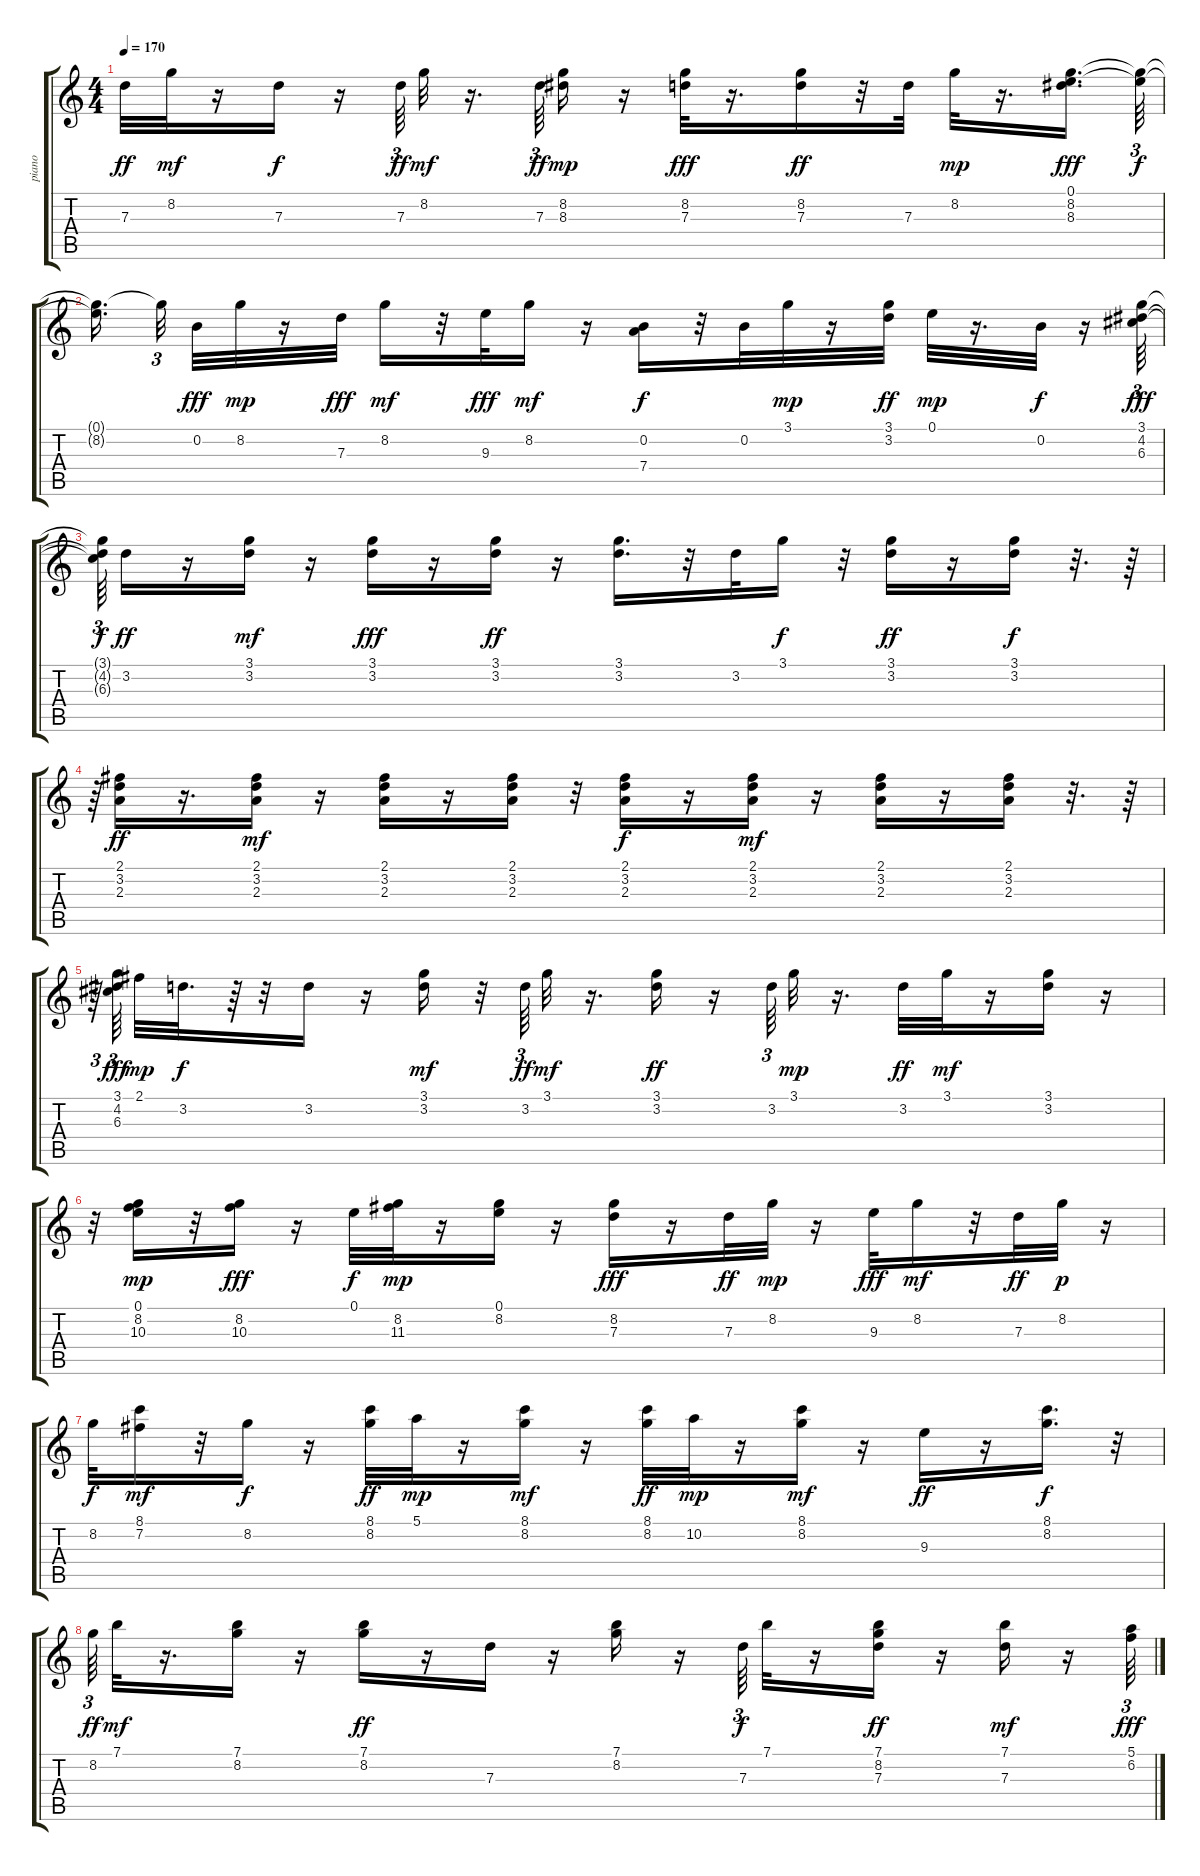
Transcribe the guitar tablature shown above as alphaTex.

\track ("piano   " "piano   ") {instrument electricguitarjazz}
\staff {score tabs}
\tuning (E4 B3 G3 D3 A2 E2) {hide}
\ts (4 4)
\tempo 170
\clef g2
\ks c
7.3.32{dy ff} 8.2.32{dy mf} r.16 7.3.16{dy f} r.16 7.3.64{tu (3 2) dy ff} 8.2.32{dy mf} r.16{d} 7.3.64{tu (3 2) dy ff} (8.2 8.3).16{dy mp} r.16 (8.2 7.3).32{dy fff} r.16{d} (8.2 7.3).16{dy ff} r.32 7.3.32 8.2.32{dy mp} r.16{d} (0.1 8.2 8.3).16{d dy fff} (0.1{t} 8.2{t}).64{tu (3 2) dy f} |
(0.1{t} 8.2{t}).16{d beam splitsecondary} 8.2{t}.32{tu (3 2) beam splitsecondary} 0.2.32{dy fff} 8.2.32{dy mp} r.16 7.3.32{dy fff} 8.2.16{dy mf} r.32 9.3.32{dy fff} 8.2.16{dy mf} r.16 (0.2 7.4).16{dy f} r.32 0.2.32 3.1.32{dy mp} r.16 (3.1 3.2).32{dy ff} 0.1.32{dy mp} r.16{d} 0.2.32{dy f} r.16 (3.1 4.2 6.3).64{tu (3 2) dy fff} |
(3.1{t} 4.2{t} 6.3{t}).64{tu (3 2) dy f} 3.2.16{dy ff} r.16 (3.1 3.2).16{dy mf} r.16 (3.1 3.2).16{dy fff} r.16 (3.1 3.2).16{dy ff} r.16 (3.1 3.2).16{d} r.32 3.2.32 3.1.16{dy f} r.32 (3.1 3.2).16{dy ff} r.16 (3.1 3.2).16{dy f} r.32{d} r.64 |
r.64{tu (3 2)} (2.1 3.2 2.3).16{dy ff} r.16{d} (2.1 3.2 2.3).16{dy mf} r.16 (2.1 3.2 2.3).16 r.16 (2.1 3.2 2.3).16 r.32 (2.1 3.2 2.3).16{dy f} r.16 (2.1 3.2 2.3).16{dy mf} r.16 (2.1 3.2 2.3).16 r.16 (2.1 3.2 2.3).16 r.32{d} r.64 |
r.64{tu (3 2)} (3.1 4.2 6.3).64{tu (3 2) dy fff beam splitsecondary} 2.1.32{dy mp} 3.2.32{d dy f} r.64 r.32 3.2.16 r.16 (3.1 3.2).16{dy mf} r.32 3.2.64{tu (3 2) dy ff} 3.1.32{dy mf} r.16{d} (3.1 3.2).16{dy ff} r.16 3.2.64{tu (3 2)} 3.1.32{dy mp} r.16{d} 3.2.32{dy ff} 3.1.32{dy mf} r.16 (3.1 3.2).16 r.16 |
r.32 (0.1 8.2 10.3).16{dy mp} r.32 (8.2 10.3).16{dy fff} r.16 0.1.32{dy f} (8.2 11.3).32{dy mp} r.16 (0.1 8.2).16 r.16 (8.2 7.3).16{dy fff} r.16 7.3.32{dy ff} 8.2.32{dy mp} r.16 9.3.32{dy fff} 8.2.16{dy mf} r.32 7.3.32{dy ff} 8.2.32{dy p} r.16 |
8.2.32{dy f} (8.1 7.2).16{dy mf} r.32 8.2.16{dy f} r.16 (8.1 8.2).32{dy ff} 5.1.32{dy mp} r.16 (8.1 8.2).16{dy mf} r.16 (8.1 8.2).32{dy ff} 10.2.32{dy mp} r.16 (8.1 8.2).16{dy mf} r.16 9.3.16{dy ff} r.16 (8.1 8.2).16{d dy f} r.32 |
8.2.64{tu (3 2) dy ff} 7.1.32{dy mf} r.16{d} (7.1 8.2).16 r.16 (7.1 8.2).16{dy ff} r.16 7.3.16 r.16 (7.1 8.2).16 r.16 7.3.64{tu (3 2) dy f} 7.1.32 r.16 (7.1 8.2 7.3).16{dy ff} r.16 (7.1 7.3).16{dy mf} r.16 (5.1 6.2).64{tu (3 2) dy fff}
